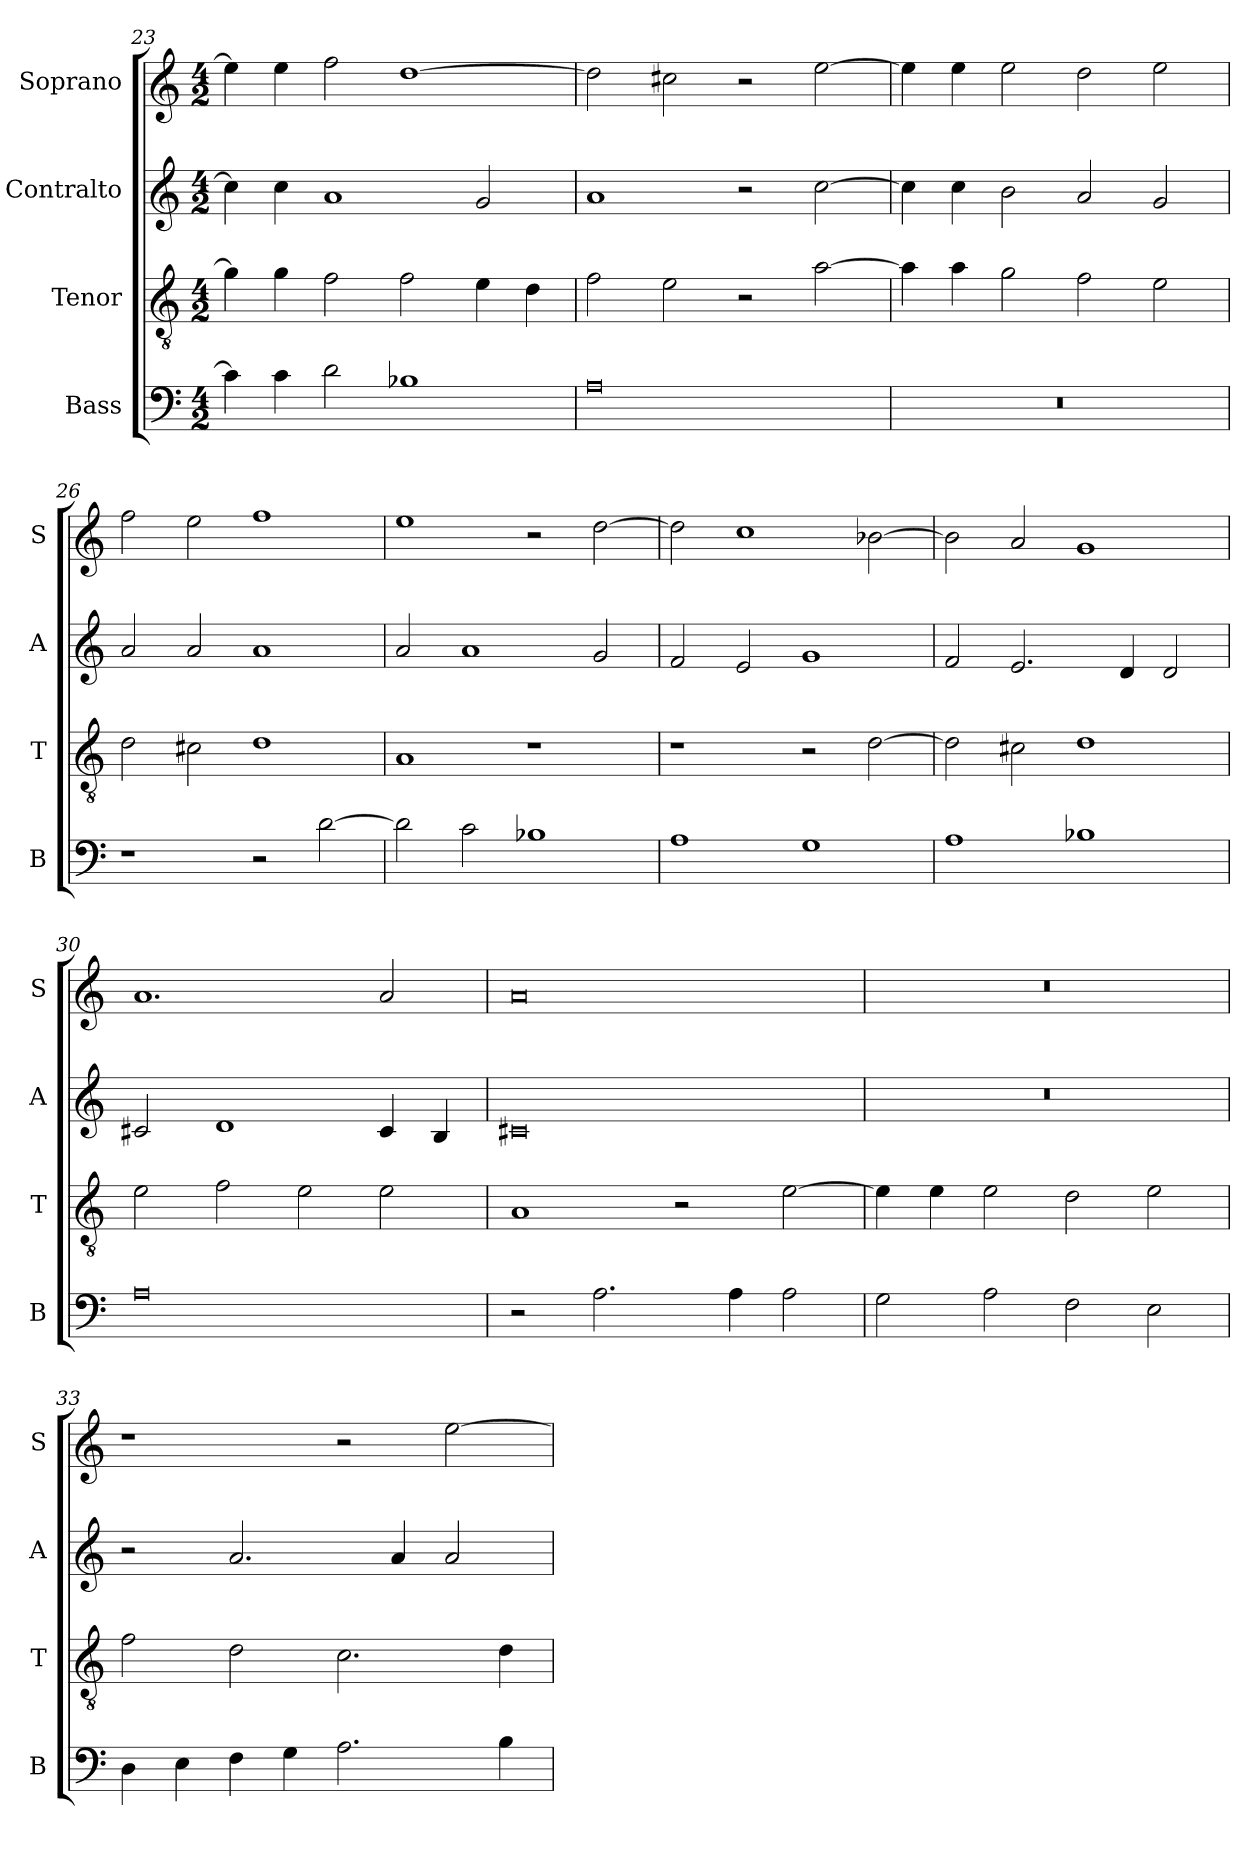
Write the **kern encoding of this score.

**kern	**kern	**kern	**kern
*part4	*part3	*part2	*part1
*staff4	*staff3	*staff2	*staff1
*I"Bass	*I"Tenor	*I"Contralto	*I"Soprano
*I'B	*I'T	*I'A	*I'S
*clefF4	*clefGv2	*clefG2	*clefG2
*k[]	*k[]	*k[]	*k[]
*D:dor	*D:dor	*D:dor	*D:dor
*M4/2	*M4/2	*M4/2	*M4/2
=23	=23	=23	=23
4c]	4g]	4cc]	4ee]
4c	4g	4cc	4ee
2d	2f	1a	2ff
1B-X	2f	.	[1dd
.	4e	2g	.
.	4d	.	.
=24	=24	=24	=24
0A	2f	1a	2dd]
.	2e	.	2cc#X
.	2r	2r	2r
.	[2a	[2cc	[2ee
=25	=25	=25	=25
0r	4a]	4cc]	4ee]
.	4a	4cc	4ee
.	2g	2b	2ee
.	2f	2a	2dd
.	2e	2g	2ee
=26	=26	=26	=26
1r	2d	2a	2ff
.	2c#X	2a	2ee
2r	1d	1a	1ff
[2d	.	.	.
=27	=27	=27	=27
2d]	1A	2a	1ee
2c	.	1a	.
1B-X	1r	.	2r
.	.	2g	[2dd
=28	=28	=28	=28
1A	1r	2f	2dd]
.	.	2e	1cc
1G	2r	1g	.
.	[2d	.	[2b-X
=29	=29	=29	=29
1A	2d]	2f	2b-]
.	2c#X	2.e	2a
1B-X	1d	.	1g
.	.	4d	.
.	.	2d	.
=30	=30	=30	=30
0A	2e	2c#X	1.a
.	2f	1d	.
.	2e	.	.
.	2e	4c#	2a
.	.	4B	.
=31	=31	=31	=31
2r	1A	0c#X	0a
2.A	.	.	.
.	2r	.	.
4A	.	.	.
2A	[2e	.	.
=32	=32	=32	=32
2G	4e]	0r	0r
.	4e	.	.
2A	2e	.	.
2F	2d	.	.
2E	2e	.	.
=33	=33	=33	=33
4D	2f	2r	1r
4E	.	.	.
4F	2d	2.a	.
4G	.	.	.
2.A	2.c	.	2r
.	.	4a	.
.	.	2a	[2ee
4B	4d	.	.
=	=	=	=
*-	*-	*-	*-
